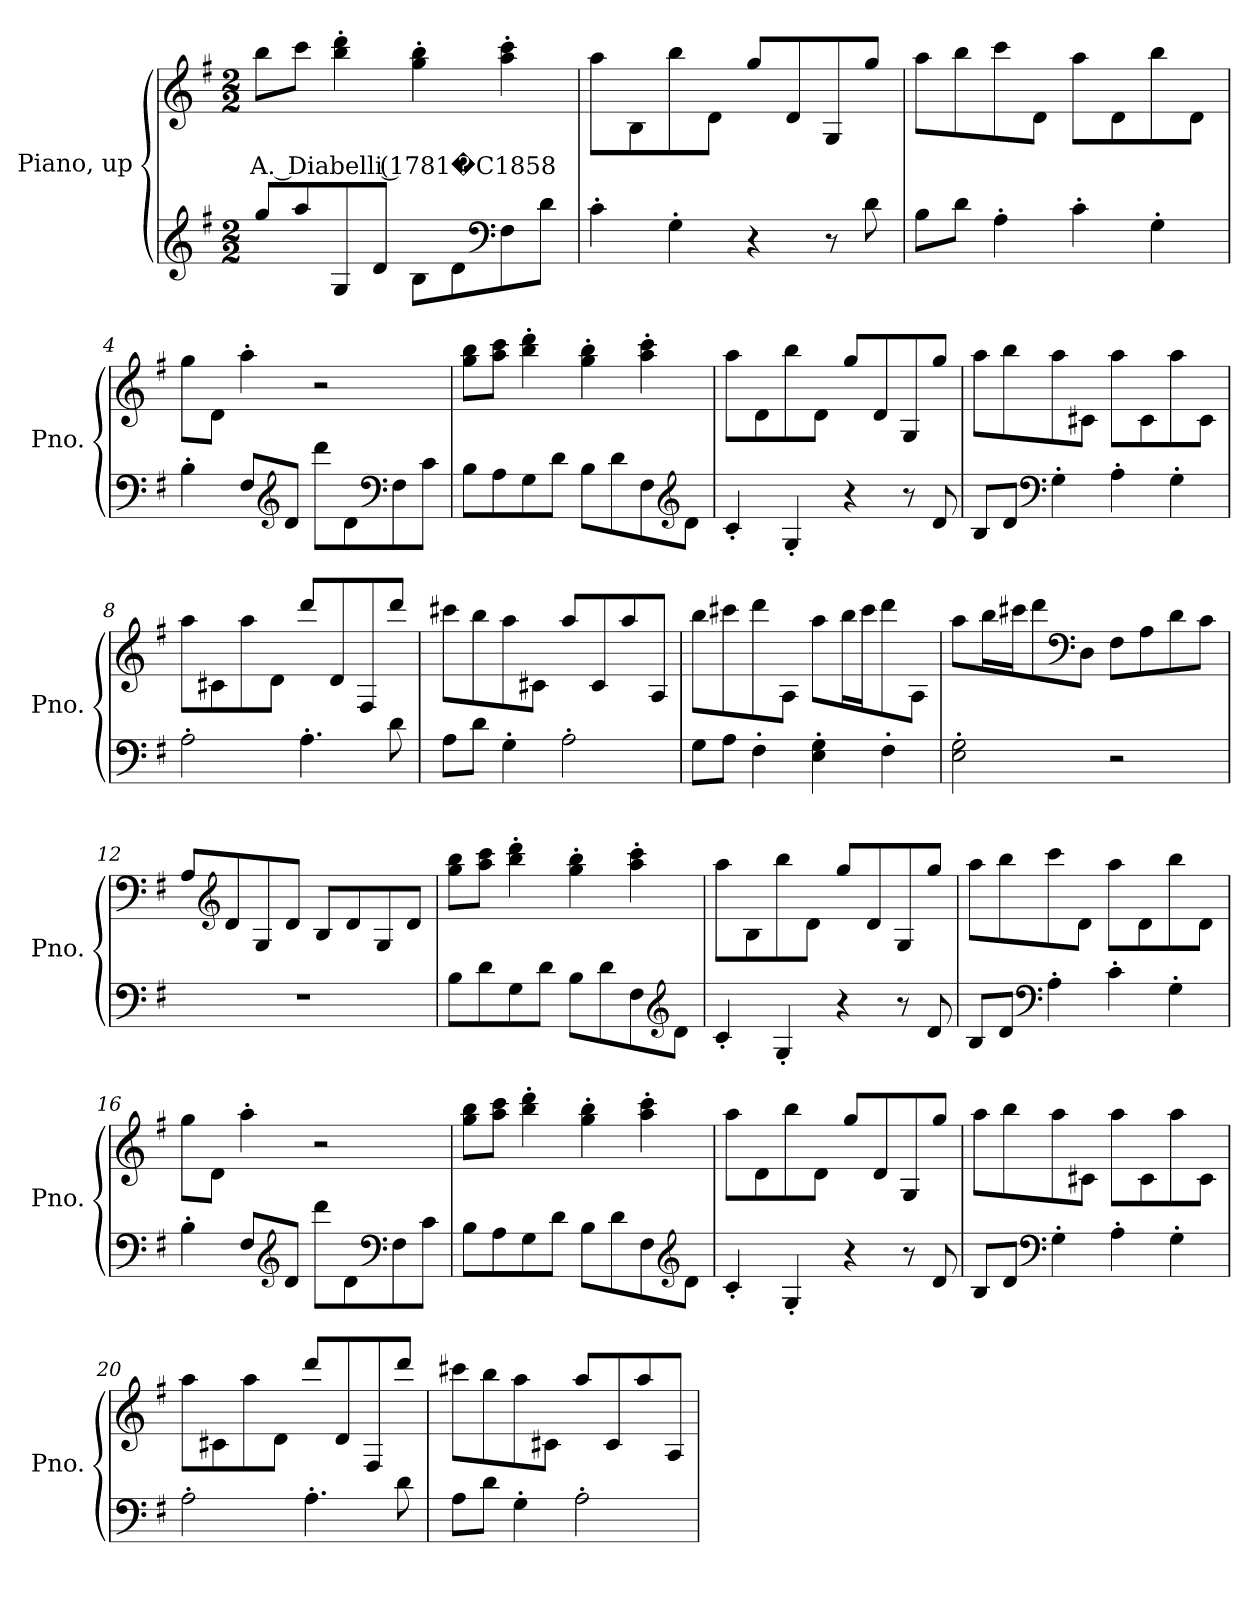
**kern	**kern	**text
*part1	*part1	*part1
*staff2	*staff1	*staff1
*I"Piano, up	*	*
*I'Pno.	*	*
*clefG2	*clefG2	*
*k[f#]	*k[f#]	*
*M2/2	*M2/2	*
*MM100	*MM100	*
=1	=1	=1
!	!	!LO:LY:b
8gg/L	8bb\L	A. Diabelli (1781�C1858
8aa/	8ccc\J	.
8G/	4bb\' 4ddd\'	.
8d/J	.	.
8B\L	4gg\' 4bb\'	.
8d\	.	.
*clefF4	*	*
8F#\	4aa\' 4ccc\'	.
8d\J	.	.
=2	=2	=2
4c'\	8aa\L	.
.	8B\	.
4G'\	8bb\	.
.	8d\J	.
4r	8gg/L	.
.	8d/	.
8r	8G/	.
8d\	8gg/J	.
=3	=3	=3
8B\L	8aa\L	.
8d\J	8bb\	.
4A'\	8ccc\	.
.	8d\J	.
4c'\	8aa\L	.
.	8d\	.
4G'\	8bb\	.
.	8d\J	.
!!LO:LB:g=z
=4	=4	=4
4B'\	8gg\L	.
.	8d\J	.
8F#/L	4aa'\	.
*clefG2	*	*
8d/J	.	.
8ddd\L	2r	.
8d\	.	.
*clefF4	*	*
8F#\	.	.
8c\J	.	.
=5	=5	=5
8B\L	8gg\ 8bb\L	.
8A\	8aa\ 8ccc\J	.
8G\	4bb\' 4ddd\'	.
8d\J	.	.
8B\L	4gg\' 4bb\'	.
8d\	.	.
8F#\	4aa\' 4ccc\'	.
*clefG2	*	*
8d\J	.	.
=6	=6	=6
4c'/	8aa\L	.
.	8d\	.
4G'/	8bb\	.
.	8d\J	.
4r	8gg/L	.
.	8d/	.
8r	8G/	.
8d/	8gg/J	.
=7	=7	=7
8B/L	8aa\L	.
8d/J	8bb\	.
*clefF4	*	*
4G'\	8aa\	.
.	8c#X\J	.
4A'\	8aa\L	.
.	8c#\	.
4G'\	8aa\	.
.	8c#\J	.
!!LO:LB:g=z
=8	=8	=8
2A'\	8aa\L	.
.	8c#X\	.
.	8aa\	.
.	8d\J	.
4.A'\	8ddd/L	.
.	8d/	.
.	8F#/	.
8d\	8ddd/J	.
=9	=9	=9
8A\L	8ccc#X\L	.
8d\J	8bb\	.
4G'\	8aa\	.
.	8c#X\J	.
2A'\	8aa/L	.
.	8c#/	.
.	8aa/	.
.	8A/J	.
=10	=10	=10
8G\L	8bb\L	.
8A\J	8ccc#X\	.
4F#'\	8ddd\	.
.	8A\J	.
4E\' 4G\'	8aa\L	.
.	16bb\L	.
.	16ccc#\J	.
4F#'\	8ddd\	.
.	8A\J	.
=11	=11	=11
2E\' 2G\'	8aa\L	.
.	16bb\L	.
.	16ccc#X\J	.
.	8ddd\	.
*	*clefF4	*
.	8D\J	.
2r	8F#\L	.
.	8A\	.
.	8d\	.
.	8c\J	.
!!LO:LB:g=z
=12	=12	=12
1r	8A/L	.
*	*clefG2	*
.	8d/	.
.	8G/	.
.	8d/J	.
.	8B/L	.
.	8d/	.
.	8G/	.
.	8d/J	.
=13	=13	=13
8B\L	8gg\ 8bb\L	.
8d\	8aa\ 8ccc\J	.
8G\	4bb\' 4ddd\'	.
8d\J	.	.
8B\L	4gg\' 4bb\'	.
8d\	.	.
8F#\	4aa\' 4ccc\'	.
*clefG2	*	*
8d\J	.	.
=14	=14	=14
4c'/	8aa\L	.
.	8B\	.
4G'/	8bb\	.
.	8d\J	.
4r	8gg/L	.
.	8d/	.
8r	8G/	.
8d/	8gg/J	.
=15	=15	=15
8B/L	8aa\L	.
8d/J	8bb\	.
*clefF4	*	*
4A'\	8ccc\	.
.	8d\J	.
4c'\	8aa\L	.
.	8d\	.
4G'\	8bb\	.
.	8d\J	.
!!LO:LB:g=z
=16	=16	=16
4B'\	8gg\L	.
.	8d\J	.
8F#/L	4aa'\	.
*clefG2	*	*
8d/J	.	.
8ddd\L	2r	.
8d\	.	.
*clefF4	*	*
8F#\	.	.
8c\J	.	.
=17	=17	=17
8B\L	8gg\ 8bb\L	.
8A\	8aa\ 8ccc\J	.
8G\	4bb\' 4ddd\'	.
8d\J	.	.
8B\L	4gg\' 4bb\'	.
8d\	.	.
8F#\	4aa\' 4ccc\'	.
*clefG2	*	*
8d\J	.	.
=18	=18	=18
4c'/	8aa\L	.
.	8d\	.
4G'/	8bb\	.
.	8d\J	.
4r	8gg/L	.
.	8d/	.
8r	8G/	.
8d/	8gg/J	.
=19	=19	=19
8B/L	8aa\L	.
8d/J	8bb\	.
*clefF4	*	*
4G'\	8aa\	.
.	8c#X\J	.
4A'\	8aa\L	.
.	8c#\	.
4G'\	8aa\	.
.	8c#\J	.
!!LO:LB:g=z
=20	=20	=20
2A'\	8aa\L	.
.	8c#X\	.
.	8aa\	.
.	8d\J	.
4.A'\	8ddd/L	.
.	8d/	.
.	8F#/	.
8d\	8ddd/J	.
=21	=21	=21
8A\L	8ccc#X\L	.
8d\J	8bb\	.
4G'\	8aa\	.
.	8c#X\J	.
2A'\	8aa/L	.
.	8c#/	.
.	8aa/	.
.	8A/J	.
=	=	=
*-	*-	*-
